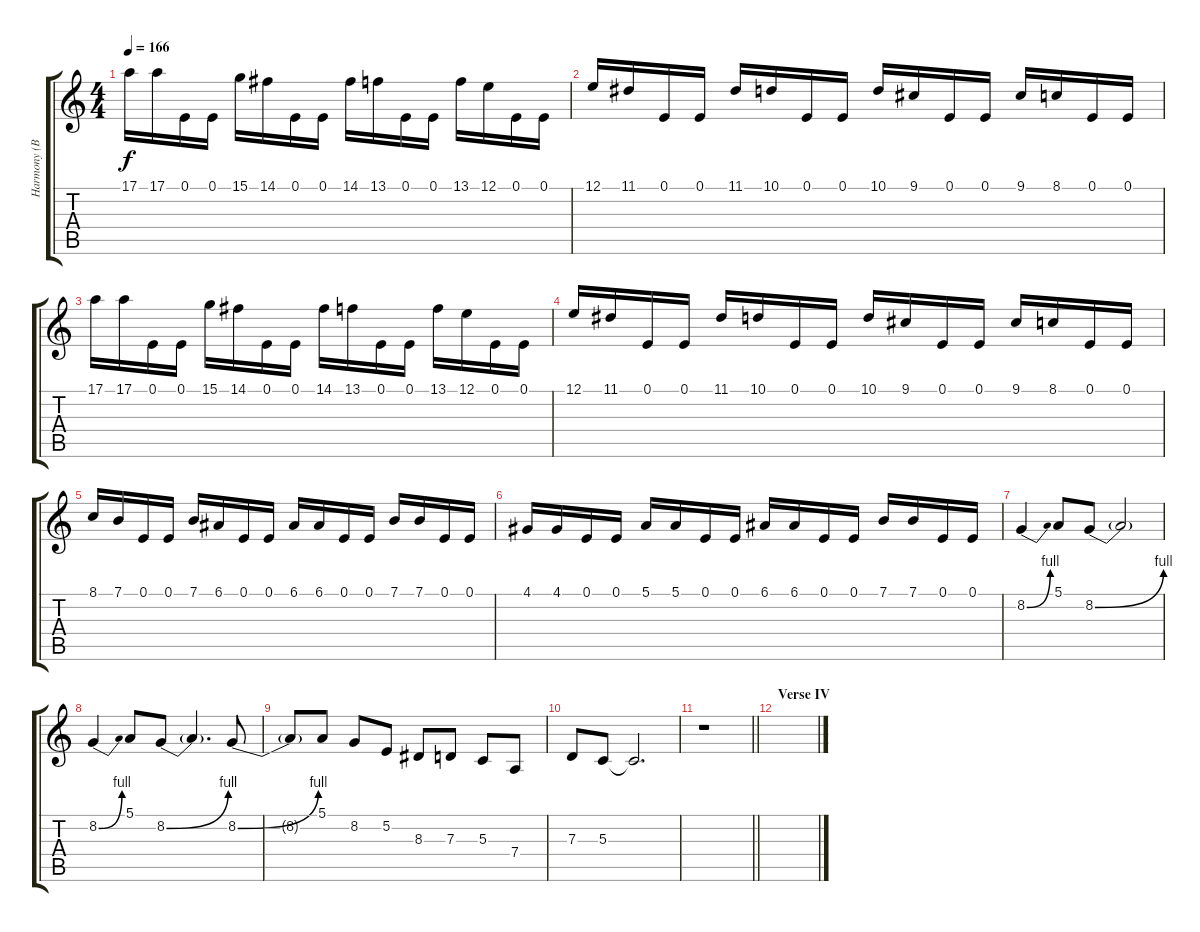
\track ("Harmony (Blackmore\\Lord)" "Harmony (B") {instrument rockorgan}
\staff {score tabs}
\tuning (E4 B3 G3 D3 A2 E2) {hide}
\ts (4 4)
\tempo 166
\clef g2
\ks c
17.1.16{dy f} 17.1.16 0.1.16 0.1.16 15.1.16 14.1.16 0.1.16 0.1.16 14.1.16 13.1.16 0.1.16 0.1.16 13.1.16 12.1.16 0.1.16 0.1.16 |
12.1.16 11.1.16 0.1.16 0.1.16 11.1.16 10.1.16 0.1.16 0.1.16 10.1.16 9.1.16 0.1.16 0.1.16 9.1.16 8.1.16 0.1.16 0.1.16 |
17.1.16 17.1.16 0.1.16 0.1.16 15.1.16 14.1.16 0.1.16 0.1.16 14.1.16 13.1.16 0.1.16 0.1.16 13.1.16 12.1.16 0.1.16 0.1.16 |
12.1.16 11.1.16 0.1.16 0.1.16 11.1.16 10.1.16 0.1.16 0.1.16 10.1.16 9.1.16 0.1.16 0.1.16 9.1.16 8.1.16 0.1.16 0.1.16 |
8.1.16 7.1.16 0.1.16 0.1.16 7.1.16 6.1.16 0.1.16 0.1.16 6.1.16 6.1.16 0.1.16 0.1.16 7.1.16 7.1.16 0.1.16 0.1.16 |
4.1.16 4.1.16 0.1.16 0.1.16 5.1.16 5.1.16 0.1.16 0.1.16 6.1.16 6.1.16 0.1.16 0.1.16 7.1.16 7.1.16 0.1.16 0.1.16 |
8.2{be (bend 0 0 60 4)}.4 5.1.8 8.2{be (bend 0 0 60 4)}.8 8.2{t}.2 |
8.2{be (bend 0 0 60 4)}.4 5.1.8 8.2{be (bend 0 0 60 4)}.8 8.2{t}.4{d} 8.2{be (bend 0 0 60 4)}.8 |
8.2{t}.8 5.1.8 8.2.8 5.2.8 8.3.8 7.3.8 5.3.8 7.4.8 |
7.3.8 5.3.8 5.3{t}.2{d} |
\barLineRight lightlight
r.1 |
\section ("" "Verse IV")
